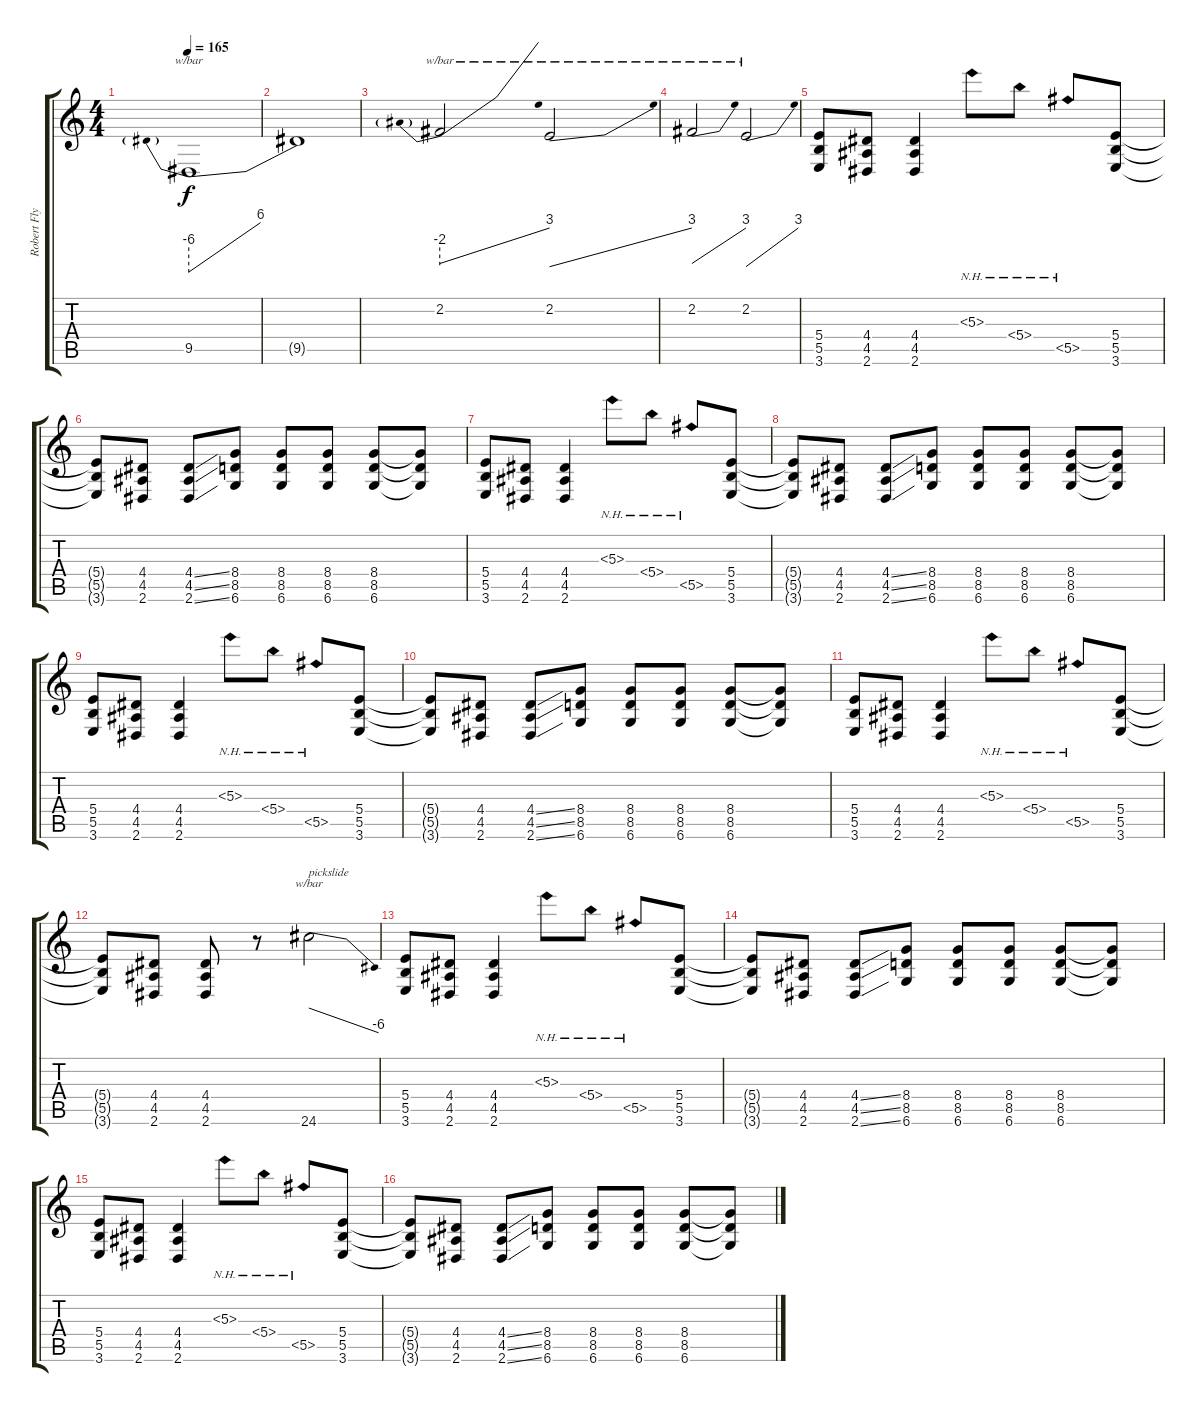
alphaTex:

\track ("Robert Flynn" "Robert Fly") {instrument distortionguitar}
\staff {score tabs}
\tuning (Db4 Ab3 E3 B2 Gb2 Db2) {hide}
\ts (4 4)
\tempo 165
\clef g2
\ks c
9.5.1{tbe (predivedive default 0 -24 60 24) dy f volume 13} |
9.5{t}.1 |
2.2.2{tbe (predivedive default 0 -8 60 12)} 2.2.2{tbe (dive default 0 -12 60 12)} |
2.2.2{tbe (dive default 0 -8 60 12)} 2.2.2{tbe (dive default 0 -12 60 12)} |
(5.4 5.5 3.6).8{volume 13} (4.4 4.5 2.6).8 (4.4 4.5 2.6).4 5.3{nh}.8 5.4{nh}.8 5.5{nh}.8 (5.4 5.5 3.6).8 |
(5.4{t} 5.5{t} 3.6{t}).8 (4.4 4.5 2.6).8 (4.4{ss} 4.5{ss} 2.6{ss}).8 (8.4 8.5 6.6).8 (8.4 8.5 6.6).8 (8.4 8.5 6.6).8 (8.4 8.5 6.6).8 (8.4{t} 8.5{t} 6.6{t}).8 |
(5.4 5.5 3.6).8 (4.4 4.5 2.6).8 (4.4 4.5 2.6).4 5.3{nh}.8 5.4{nh}.8 5.5{nh}.8 (5.4 5.5 3.6).8 |
(5.4{t} 5.5{t} 3.6{t}).8 (4.4 4.5 2.6).8 (4.4{ss} 4.5{ss} 2.6{ss}).8 (8.4 8.5 6.6).8 (8.4 8.5 6.6).8 (8.4 8.5 6.6).8 (8.4 8.5 6.6).8 (8.4{t} 8.5{t} 6.6{t}).8 |
(5.4 5.5 3.6).8 (4.4 4.5 2.6).8 (4.4 4.5 2.6).4 5.3{nh}.8 5.4{nh}.8 5.5{nh}.8 (5.4 5.5 3.6).8 |
(5.4{t} 5.5{t} 3.6{t}).8 (4.4 4.5 2.6).8 (4.4{ss} 4.5{ss} 2.6{ss}).8 (8.4 8.5 6.6).8 (8.4 8.5 6.6).8 (8.4 8.5 6.6).8 (8.4 8.5 6.6).8 (8.4{t} 8.5{t} 6.6{t}).8 |
(5.4 5.5 3.6).8 (4.4 4.5 2.6).8 (4.4 4.5 2.6).4 5.3{nh}.8 5.4{nh}.8 5.5{nh}.8 (5.4 5.5 3.6).8 |
(5.4{t} 5.5{t} 3.6{t}).8 (4.4 4.5 2.6).8 (4.4 4.5 2.6).8 r.8 24.6.2{tbe (dive default 0 0 60 -24) txt "pickslide"} |
(5.4 5.5 3.6).8 (4.4 4.5 2.6).8 (4.4 4.5 2.6).4 5.3{nh}.8 5.4{nh}.8 5.5{nh}.8 (5.4 5.5 3.6).8 |
(5.4{t} 5.5{t} 3.6{t}).8 (4.4 4.5 2.6).8 (4.4{ss} 4.5{ss} 2.6{ss}).8 (8.4 8.5 6.6).8 (8.4 8.5 6.6).8 (8.4 8.5 6.6).8 (8.4 8.5 6.6).8 (8.4{t} 8.5{t} 6.6{t}).8 |
(5.4 5.5 3.6).8 (4.4 4.5 2.6).8 (4.4 4.5 2.6).4 5.3{nh}.8 5.4{nh}.8 5.5{nh}.8 (5.4 5.5 3.6).8 |
(5.4{t} 5.5{t} 3.6{t}).8 (4.4 4.5 2.6).8 (4.4{ss} 4.5{ss} 2.6{ss}).8 (8.4 8.5 6.6).8 (8.4 8.5 6.6).8 (8.4 8.5 6.6).8 (8.4 8.5 6.6).8 (8.4{t} 8.5{t} 6.6{t}).8
